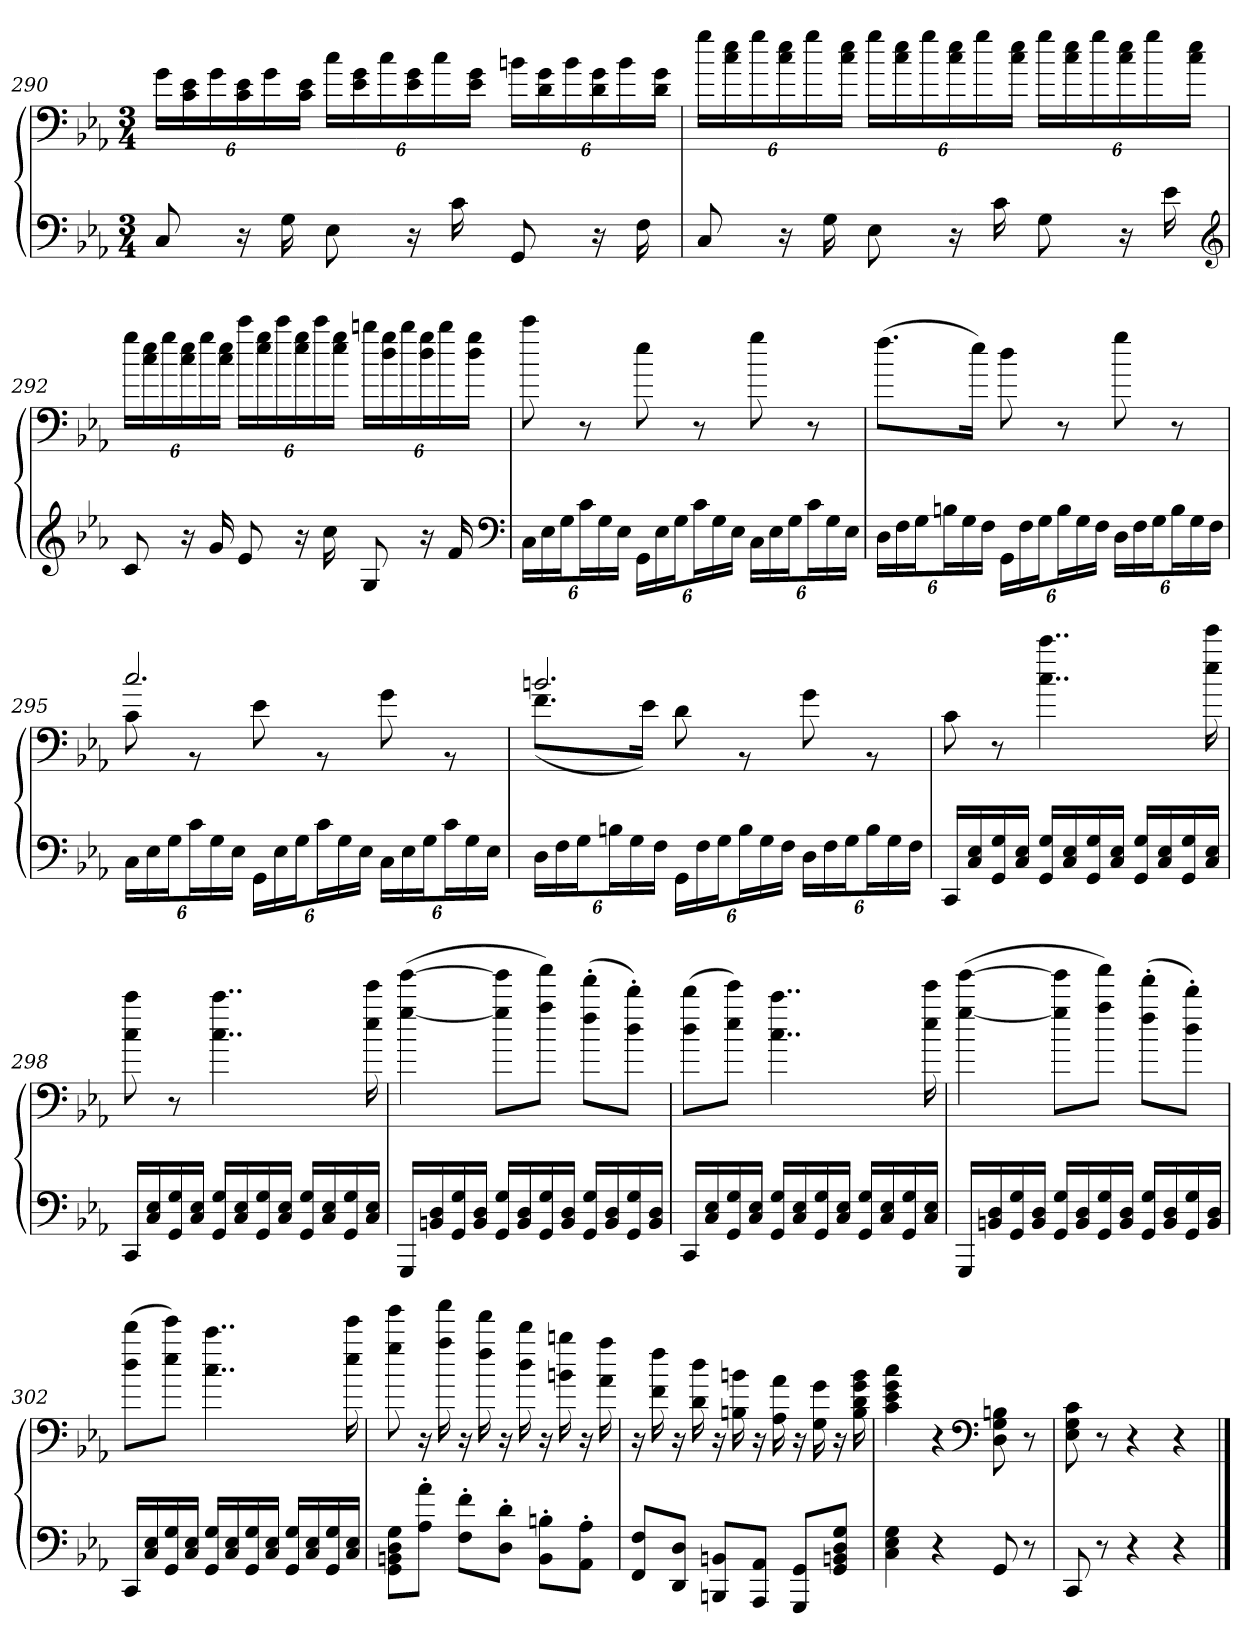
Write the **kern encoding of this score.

**kern	**kern
*part1	*part1
*staff2	*staff1
*clefF4	*clefF4
*k[b-e-a-]	*k[b-e-a-]
*c:	*c:
*M3/4	*M3/4
=290	=290
8C	24gLL
.	24c 24e-
.	24g
16r	24c 24e-
.	24g
16G	.
.	24c 24e-JJ
8E-	24ccLL
.	24e- 24g
.	24cc
16r	24e- 24g
.	24cc
16c	.
.	24e- 24gJJ
8GG	24bnLL
.	24d 24g
.	24b
16r	24d 24g
.	24b
16F	.
.	24d 24gJJ
=291	=291
8C	24ggLL
.	24cc 24ee-
.	24gg
16r	24cc 24ee-
.	24gg
16G	.
.	24cc 24ee-JJ
8E-	24ggLL
.	24cc 24ee-
.	24gg
16r	24cc 24ee-
.	24gg
16c	.
.	24cc 24ee-JJ
8G	24ggLL
.	24cc 24ee-
.	24gg
16r	24cc 24ee-
.	24gg
16e-	.
.	24cc 24ee-JJ
*clefG2	*
=292	=292
8c	24ggLL
.	24cc 24ee-
.	24gg
16r	24cc 24ee-
.	24gg
16g	.
.	24cc 24ee-JJ
8e-	24cccLL
.	24ee- 24gg
.	24ccc
16r	24ee- 24gg
.	24ccc
16cc	.
.	24ee- 24ggJJ
8G	24bbnLL
.	24dd 24gg
.	24bb
16r	24dd 24gg
.	24bb
16f	.
.	24dd 24ggJJ
*clefF4	*
=293	=293
24CLL	8ccc
24E-	.
24GJ	.
24cL	8r
24G	.
24E-JJ	.
24GGLL	8ee-
24E-	.
24GJ	.
24cL	8r
24G	.
24E-JJ	.
24CLL	8gg
24E-	.
24GJ	.
24cL	8r
24G	.
24E-JJ	.
=294	=294
24DLL	(8.ffL
24F	.
24GJ	.
24BnL	.
24G	.
.	16ee-Jk)
24FJJ	.
24GGLL	8dd
24F	.
24GJ	.
24BL	8r
24G	.
24FJJ	.
24DLL	8gg
24F	.
24GJ	.
24BL	8r
24G	.
24FJJ	.
=295	=295
*	*^
24CLL	2.cc	8c
24E-	.	.
24GJ	.	.
24cL	.	8r
24G	.	.
24E-JJ	.	.
24GGLL	.	8e-
24E-	.	.
24GJ	.	.
24cL	.	8r
24G	.	.
24E-JJ	.	.
24CLL	.	8g
24E-	.	.
24GJ	.	.
24cL	.	8r
24G	.	.
24E-JJ	.	.
=296	=296	=296
24DLL	2.bn	(8.fL
24F	.	.
24GJ	.	.
24BnL	.	.
24G	.	.
.	.	16e-Jk)
24FJJ	.	.
24GGLL	.	8d
24F	.	.
24GJ	.	.
24BL	.	8r
24G	.	.
24FJJ	.	.
24DLL	.	8g
24F	.	.
24GJ	.	.
24BL	.	8r
24G	.	.
24FJJ	.	.
*	*v	*v
=297	=297
16CCLL	8c
16C 16E-	.
16GG 16G	8r
16C 16E-JJ	.
16GG 16GLL	4..cc 4..ccc
16C 16E-	.
16GG 16G	.
16C 16E-JJ	.
16GG 16GLL	.
16C 16E-	.
16GG 16G	.
16C 16E-JJ	16ee- 16eee-
=298	=298
16CCLL	8cc 8ccc
16C 16E-	.
16GG 16G	8r
16C 16E-JJ	.
16GG 16GLL	4..cc 4..ccc
16C 16E-	.
16GG 16G	.
16C 16E-JJ	.
16GG 16GLL	.
16C 16E-	.
16GG 16G	.
16C 16E-JJ	16ee- 16eee-
=299	=299
16GGGLL	([4gg [4ggg
16BBn 16D	.
16GG 16G	.
16BB 16DJJ	.
16GG 16GLL	8gg] 8ggg]L
16BB 16D	.
16GG 16G	8aa- 8aaa-J)
16BB 16DJJ	.
16GG 16GLL	(8ff' 8fff'L
16BB 16D	.
16GG 16G	8dd' 8ddd'J)
16BB 16DJJ	.
=300	=300
16CCLL	(8dd 8dddL
16C 16E-	.
16GG 16G	8ee- 8eee-J)
16C 16E-JJ	.
16GG 16GLL	4..cc 4..ccc
16C 16E-	.
16GG 16G	.
16C 16E-JJ	.
16GG 16GLL	.
16C 16E-	.
16GG 16G	.
16C 16E-JJ	16ee- 16eee-
=301	=301
16GGGLL	([4gg [4ggg
16BBn 16D	.
16GG 16G	.
16BB 16DJJ	.
16GG 16GLL	8gg] 8ggg]L
16BB 16D	.
16GG 16G	8aa- 8aaa-J)
16BB 16DJJ	.
16GG 16GLL	(8ff' 8fff'L
16BB 16D	.
16GG 16G	8dd' 8ddd'J)
16BB 16DJJ	.
=302	=302
16CCLL	(8dd 8dddL
16C 16E-	.
16GG 16G	8ee- 8eee-J)
16C 16E-JJ	.
16GG 16GLL	4..cc 4..ccc
16C 16E-	.
16GG 16G	.
16C 16E-JJ	.
16GG 16GLL	.
16C 16E-	.
16GG 16G	.
16C 16E-JJ	16ee- 16eee-
=303	=303
8GG 8BBn 8D 8GL	8gg 8ggg
8A-' 8a-'J	16r
.	16aa- 16aaa-
8F' 8f'L	16r
.	16ff 16fff
8D' 8d'J	16r
.	16dd 16ddd
8BB' 8Bn'L	16r
.	16bn 16bbn
8AA-' 8A-'J	16r
.	16a- 16aa-
=304	=304
8FF 8FL	16r
.	16f 16ff
8DD 8DJ	16r
.	16d 16dd
8BBBn 8BBnL	16r
.	16Bn 16bn
8AAA- 8AA-J	16r
.	16A- 16a-
8GGG 8GGL	16r
.	16G 16g
8GG 8BBn 8D 8GJ	16r
.	16B 16d 16g 16b
=305	=305
4C 4E- 4G	4c 4e- 4g 4cc
4r	4r
*	*clefF4
8GG	8D 8G 8Bn
8r	8r
=306	=306
8CC	8E- 8G 8c
8r	8r
4r	4r
4r	4r
==	==
*-	*-
